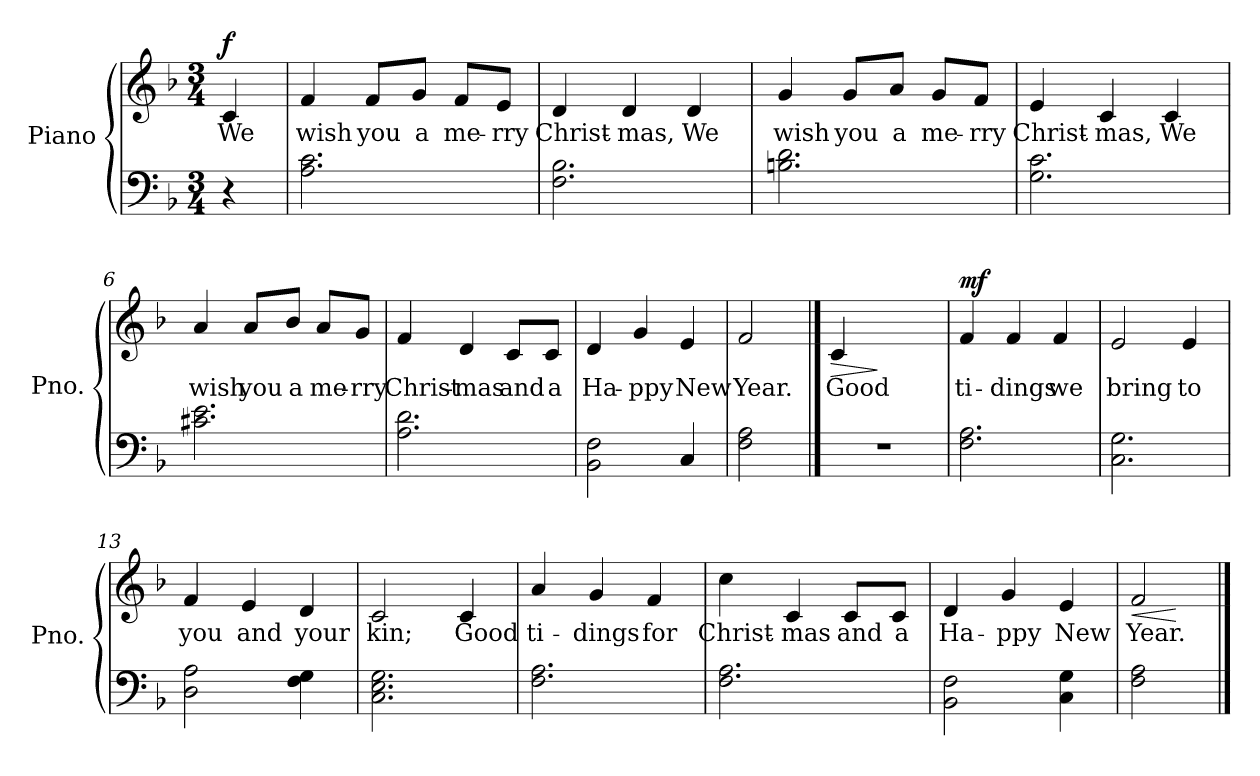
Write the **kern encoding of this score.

**kern	**kern	**text	**dynam
*part1	*part1	*part1	*part1
*staff2	*staff1	*staff1	*staff1/2
*I"Piano	*	*	*
*I'Pno.	*	*	*
*clefF4	*clefG2	*	*
*k[b-]	*k[b-]	*	*
*M3/4	*M3/4	*	*
*MM168	*MM168	*	*
=1	=1	=1	=1
!	!	!LO:LY:b	!LO:DY:b
4r	4c/	We	f
=2	=2	=2	=2
!	!	!LO:LY:b	!
2.A\ 2.c\	4f/	wish	.
!	!	!LO:LY:b	!
.	8f/L	you	.
!	!	!LO:LY:b	!
.	8g/J	a	.
!	!	!LO:LY:b	!
.	8f/L	me-	.
!	!	!LO:LY:b	!
.	8e/J	-rry	.
=3	=3	=3	=3
!	!	!LO:LY:b	!
2.F\ 2.B-\	4d/	Christ-	.
!	!	!LO:LY:b	!
.	4d/	-mas,	.
!	!	!LO:LY:b	!
.	4d/	We	.
=4	=4	=4	=4
!	!	!LO:LY:b	!
2.Bn\ 2.d\	4g/	wish	.
!	!	!LO:LY:b	!
.	8g/L	you	.
!	!	!LO:LY:b	!
.	8a/J	a	.
!	!	!LO:LY:b	!
.	8g/L	me-	.
!	!	!LO:LY:b	!
.	8f/J	-rry	.
=5	=5	=5	=5
!	!	!LO:LY:b	!
2.G\ 2.c\	4e/	Christ-	.
!	!	!LO:LY:b	!
.	4c/	-mas,	.
!	!	!LO:LY:b	!
.	4c/	We	.
!!LO:LB:g=z
=6	=6	=6	=6
!	!	!LO:LY:b	!
2.c#X\ 2.e\	4a/	wish	.
!	!	!LO:LY:b	!
.	8a/L	you	.
!	!	!LO:LY:b	!
.	8b-/J	a	.
!	!	!LO:LY:b	!
.	8a/L	me-	.
!	!	!LO:LY:b	!
.	8g/J	-rry	.
=7	=7	=7	=7
!	!	!LO:LY:b	!
2.A\ 2.d\	4f/	Christ-	.
!	!	!LO:LY:b	!
.	4d/	-mas	.
!	!	!LO:LY:b	!
.	8c/L	and	.
!	!	!LO:LY:b	!
.	8c/J	a	.
=8	=8	=8	=8
!	!	!LO:LY:b	!
2BB-\ 2F\	4d/	Ha-	.
!	!	!LO:LY:b	!
.	4g/	-ppy	.
!	!	!LO:LY:b	!
4C/	4e/	New	.
=9	=9	=9	=9
!	!	!LO:LY:b	!
2F\ 2A\	2f/	Year.	.
==10	==10	==10	==10
!	!	!LO:LY:b	!LO:HP:b
2.r	4c/	Good	>
.	2ryy	.	]
!!LO:LB:g=z
=11	=11	=11	=11
!	!	!LO:LY:b	!LO:DY:b
2.F\ 2.A\	4f/	ti-	mf
!	!	!LO:LY:b	!
.	4f/	-dings	.
!	!	!LO:LY:b	!
.	4f/	we	.
=12	=12	=12	=12
!	!	!LO:LY:b	!
2.C\ 2.G\	2e/	bring	.
!	!	!LO:LY:b	!
.	4e/	to	.
=13	=13	=13	=13
!	!	!LO:LY:b	!
2D\ 2A\	4f/	you	.
!	!	!LO:LY:b	!
.	4e/	and	.
!	!	!LO:LY:b	!
4F\ 4G\	4d/	your	.
=14	=14	=14	=14
!	!	!LO:LY:b	!
2.C\ 2.E\ 2.G\	2c/	kin;	.
!	!	!LO:LY:b	!
.	4c/	Good	.
!!LO:LB:g=z
=15	=15	=15	=15
!	!	!LO:LY:b	!
2.F\ 2.A\	4a/	ti-	.
!	!	!LO:LY:b	!
.	4g/	-dings	.
!	!	!LO:LY:b	!
.	4f/	for	.
=16	=16	=16	=16
!	!	!LO:LY:b	!
2.F\ 2.A\	4cc\	Christ-	.
!	!	!LO:LY:b	!
.	4c/	-mas	.
!	!	!LO:LY:b	!
.	8c/L	and	.
!	!	!LO:LY:b	!
.	8c/J	a	.
=17	=17	=17	=17
!	!	!LO:LY:b	!
2BB-\ 2F\	4d/	Ha-	.
!	!	!LO:LY:b	!
.	4g/	-ppy	.
!	!	!LO:LY:b	!
4C\ 4G\	4e/	New	.
=18	=18	=18	=18
!	!	!LO:LY:b	!LO:HP:b
2F\ 2A\	2f/	Year.	<
.	.	.	[
==	==	==	==
*-	*-	*-	*-
